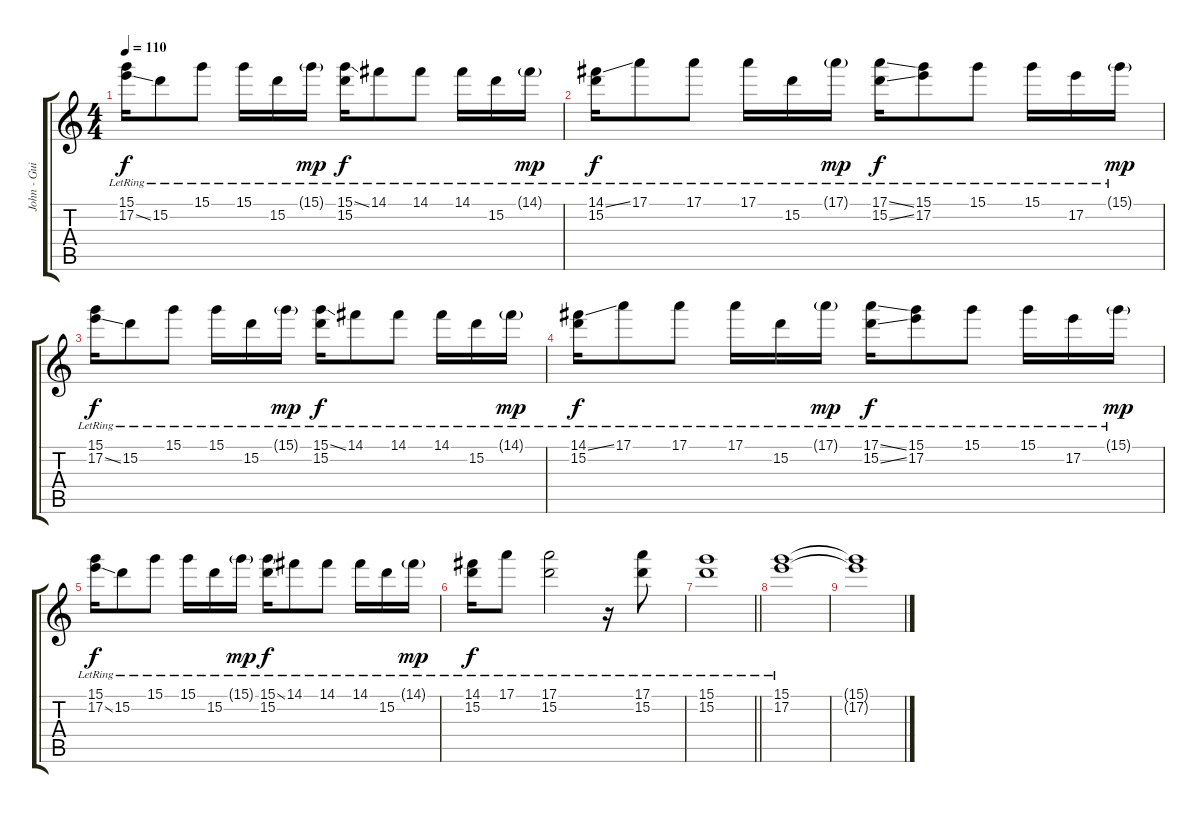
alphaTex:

\track ("John - Guitar 1" "John - Gui") {instrument electricguitarclean}
\staff {score tabs}
\tuning (E4 B3 G3 D3 A2 E2) {hide}
\ts (4 4)
\tempo 110
\clef g2
\ks c
(15.1{lr} 17.2{ss}).16{dy f} 15.2{lr}.8 15.1{lr}.8 15.1{lr}.16 15.2{lr}.16 15.1{g lr}.16{dy mp} (15.1{ss lr} 15.2).16{dy f} 14.1{lr}.8 14.1{lr}.8 14.1{lr}.16 15.2{lr}.16 14.1{g lr}.16{dy mp} |
(14.1{ss lr} 15.2).16{dy f} 17.1{lr}.8 17.1{lr}.8 17.1{lr}.16 15.2{lr}.16 17.1{g lr}.16{dy mp} (17.1{ss lr} 15.2{ss}).16{dy f} (15.1{lr} 17.2).8 15.1{lr}.8 15.1{lr}.16 17.2{lr}.16 15.1{g lr}.16{dy mp} |
(15.1{lr} 17.2{ss}).16{dy f} 15.2{lr}.8 15.1{lr}.8 15.1{lr}.16 15.2{lr}.16 15.1{g lr}.16{dy mp} (15.1{ss lr} 15.2).16{dy f} 14.1{lr}.8 14.1{lr}.8 14.1{lr}.16 15.2{lr}.16 14.1{g lr}.16{dy mp} |
(14.1{ss lr} 15.2).16{dy f} 17.1{lr}.8 17.1{lr}.8 17.1{lr}.16 15.2{lr}.16 17.1{g lr}.16{dy mp} (17.1{ss lr} 15.2{ss}).16{dy f} (15.1{lr} 17.2).8 15.1{lr}.8 15.1{lr}.16 17.2{lr}.16 15.1{g lr}.16{dy mp} |
(15.1{lr} 17.2{ss}).16{dy f} 15.2{lr}.8 15.1{lr}.8 15.1{lr}.16 15.2{lr}.16 15.1{g lr}.16{dy mp} (15.1{ss lr} 15.2).16{dy f} 14.1{lr}.8 14.1{lr}.8 14.1{lr}.16 15.2{lr}.16 14.1{g lr}.16{dy mp} |
(14.1{lr} 15.2).16{dy f} 17.1{lr}.8 (17.1{lr} 15.2).2 r.16 (17.1{lr} 15.2).8 |
\barLineRight lightlight
(15.1{lr} 15.2).1 |
(15.1{lr} 17.2).1 |
(15.1{t} 17.2{t}).1
